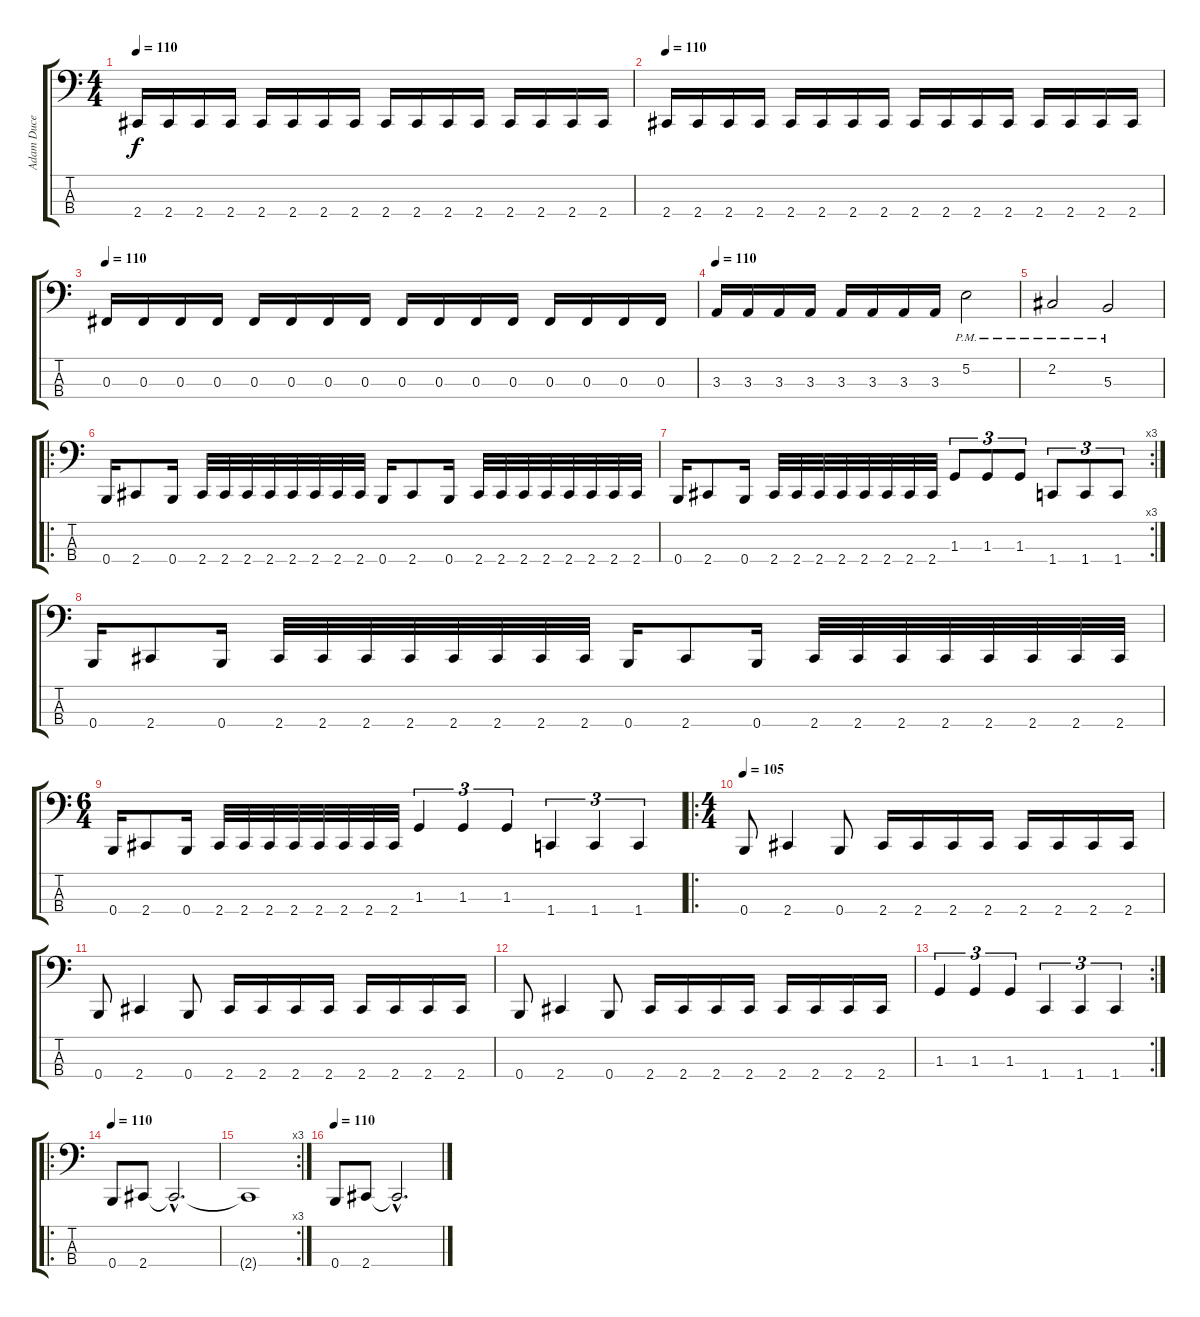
\track ("Adam Duce" "Adam Duce") {instrument electricbassfinger}
\staff {score tabs}
\tuning (E2 B1 Gb1 B0) {hide}
\ts (4 4)
\tempo 110
\clef f4
\ks c
2.4.16{dy f} 2.4.16 2.4.16 2.4.16 2.4.16 2.4.16 2.4.16 2.4.16 2.4.16 2.4.16 2.4.16 2.4.16 2.4.16 2.4.16 2.4.16 2.4.16 |
\tempo 110
2.4.16 2.4.16 2.4.16 2.4.16 2.4.16 2.4.16 2.4.16 2.4.16 2.4.16 2.4.16 2.4.16 2.4.16 2.4.16 2.4.16 2.4.16 2.4.16 |
\tempo 110
0.3.16 0.3.16 0.3.16 0.3.16 0.3.16 0.3.16 0.3.16 0.3.16 0.3.16 0.3.16 0.3.16 0.3.16 0.3.16 0.3.16 0.3.16 0.3.16 |
\tempo 110
3.3.16 3.3.16 3.3.16 3.3.16 3.3.16 3.3.16 3.3.16 3.3.16 5.2{pm}.2 |
2.2{pm}.2 5.3{pm}.2 |
\ro
0.4.16 2.4.8 0.4.16 2.4.32 2.4.32 2.4.32 2.4.32 2.4.32 2.4.32 2.4.32 2.4.32 0.4.16 2.4.8 0.4.16 2.4.32 2.4.32 2.4.32 2.4.32 2.4.32 2.4.32 2.4.32 2.4.32 |
\rc 3
0.4.16 2.4.8 0.4.16 2.4.32 2.4.32 2.4.32 2.4.32 2.4.32 2.4.32 2.4.32 2.4.32 1.3.8{tu (3 2)} 1.3.8{tu (3 2)} 1.3.8{tu (3 2)} 1.4.8{tu (3 2)} 1.4.8{tu (3 2)} 1.4.8{tu (3 2)} |
0.4.16 2.4.8 0.4.16 2.4.32 2.4.32 2.4.32 2.4.32 2.4.32 2.4.32 2.4.32 2.4.32 0.4.16 2.4.8 0.4.16 2.4.32 2.4.32 2.4.32 2.4.32 2.4.32 2.4.32 2.4.32 2.4.32 |
\ts (6 4)
0.4.16 2.4.8 0.4.16 2.4.32 2.4.32 2.4.32 2.4.32 2.4.32 2.4.32 2.4.32 2.4.32 1.3.4{tu (3 2)} 1.3.4{tu (3 2)} 1.3.4{tu (3 2)} 1.4.4{tu (3 2)} 1.4.4{tu (3 2)} 1.4.4{tu (3 2)} |
\ro
\ts (4 4)
\tempo 105
0.4.8 2.4.4 0.4.8 2.4.16 2.4.16 2.4.16 2.4.16 2.4.16 2.4.16 2.4.16 2.4.16 |
0.4.8 2.4.4 0.4.8 2.4.16 2.4.16 2.4.16 2.4.16 2.4.16 2.4.16 2.4.16 2.4.16 |
0.4.8 2.4.4 0.4.8 2.4.16 2.4.16 2.4.16 2.4.16 2.4.16 2.4.16 2.4.16 2.4.16 |
\rc 2
1.3.4{tu (3 2)} 1.3.4{tu (3 2)} 1.3.4{tu (3 2)} 1.4.4{tu (3 2)} 1.4.4{tu (3 2)} 1.4.4{tu (3 2)} |
\ro
\tempo 110
0.4.8 2.4.8 2.4{hac t}.2{d} |
\rc 3
2.4{t}.1 |
\tempo 110
0.4.8 2.4.8 2.4{hac t}.2{d}
